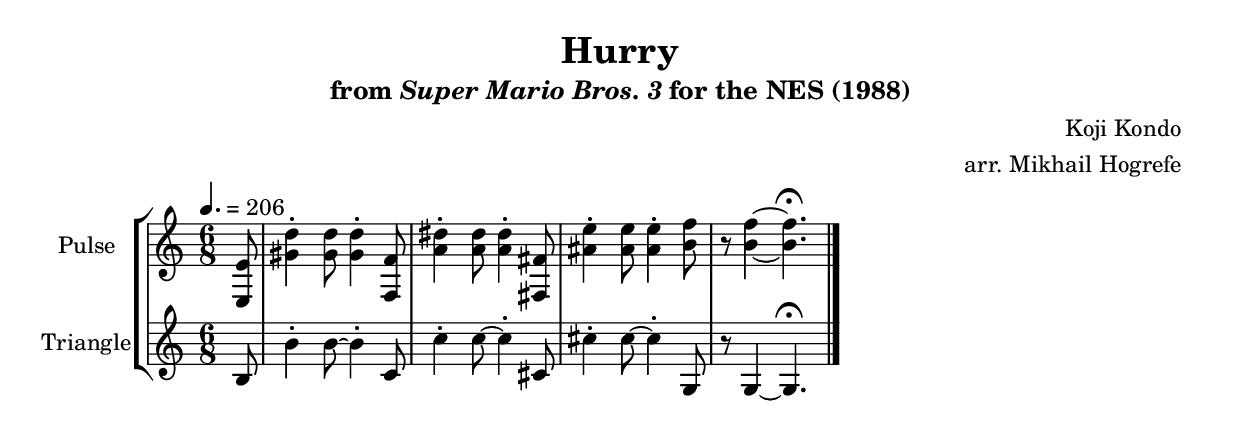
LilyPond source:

\version "2.22.0"

\book {
    \header {
        title = "Hurry"
        subtitle = \markup { "from" {\italic "Super Mario Bros. 3"} "for the NES (1988)" }
        composer = "Koji Kondo"
        arranger = "arr. Mikhail Hogrefe"
    }

    \score {
        {
            \new StaffGroup <<
                \new Staff \relative c {
                    \set Staff.instrumentName = "Pulse"
                    \set Staff.shortInstrumentName = "P."
\time 6/8
\tempo 4. = 206
\partial 8 <e e'>8 |
<gis' d'>4-. 8 4-. <f, f'>8 |
<a' dis>4-. 8 4-. <fis, fis'>8 |
<ais' e'>4-. 8 4-. <b f'>8 |
r8 <b f'>4 ~ 4.\fermata |
\bar "|."
                }

                \new Staff \relative c' {
                    \set Staff.instrumentName = "Triangle"
                    \set Staff.shortInstrumentName = "T."
b8 |
b'4-. b8 ~ b4-. c,8 |
c'4-. c8 ~ c4-. cis,8 |
cis'4-. cis8 ~ cis4-. g,8 |
r8 g4 ~ g4.\fermata
                }
            >>
        }
        \layout {
            \context {
                \Staff
                \RemoveEmptyStaves
            }
            \context {
                \DrumStaff
                \RemoveEmptyStaves
            }
        }
        \midi {}
    }
}
